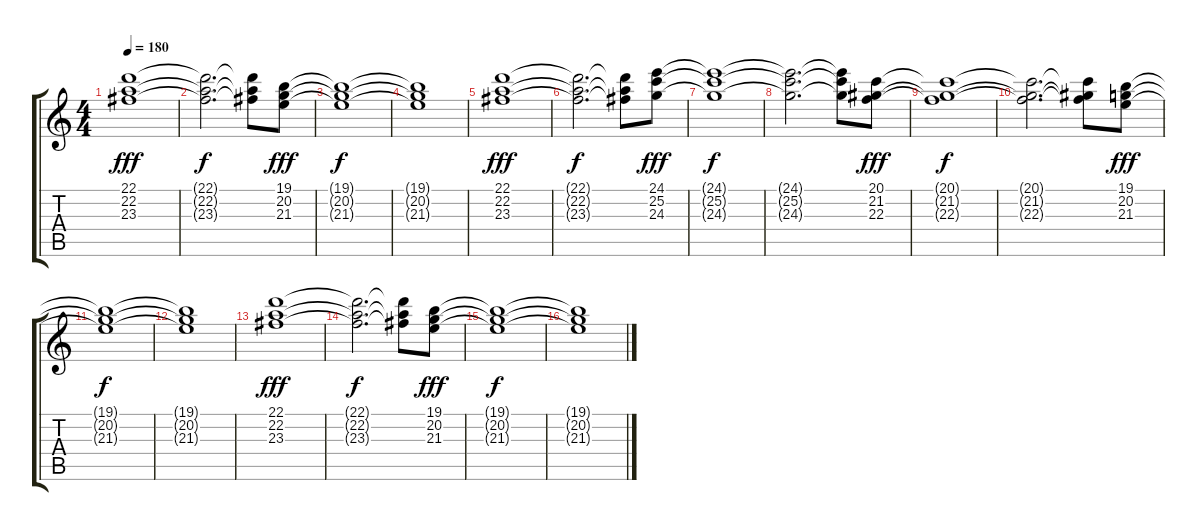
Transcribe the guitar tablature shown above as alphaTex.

\track "" {instrument pad7halo}
\staff {score tabs}
\tuning (E4 B3 G3 D3 A2 E2) {hide}
\ts (4 4)
\tempo 180
\clef g2
\ks c
(22.1 22.2 23.3).1{dy fff} |
(22.1{t} 22.2{t} 23.3{t}).2{d dy f} (22.1{t} 22.2{t} 23.3{t}).8 (19.1 20.2 21.3).8{dy fff} |
(19.1{t} 20.2{t} 21.3{t}).1{dy f} |
(19.1{t} 20.2{t} 21.3{t}).1 |
(22.1 22.2 23.3).1{dy fff} |
(22.1{t} 22.2{t} 23.3{t}).2{d dy f} (22.1{t} 22.2{t} 23.3{t}).8 (24.1 25.2 24.3).8{dy fff} |
(24.1{t} 25.2{t} 24.3{t}).1{dy f} |
(24.1{t} 25.2{t} 24.3{t}).2{d} (24.1{t} 25.2{t} 24.3{t}).8 (20.1 21.2 22.3).8{dy fff} |
(20.1{t} 21.2{t} 22.3{t}).1{dy f} |
(20.1{t} 21.2{t} 22.3{t}).2{d} (20.1{t} 21.2{t} 22.3{t}).8 (19.1 20.2 21.3).8{dy fff} |
(19.1{t} 20.2{t} 21.3{t}).1{dy f} |
(19.1{t} 20.2{t} 21.3{t}).1 |
(22.1 22.2 23.3).1{dy fff} |
(22.1{t} 22.2{t} 23.3{t}).2{d dy f} (22.1{t} 22.2{t} 23.3{t}).8 (19.1 20.2 21.3).8{dy fff} |
(19.1{t} 20.2{t} 21.3{t}).1{dy f} |
(19.1{t} 20.2{t} 21.3{t}).1
